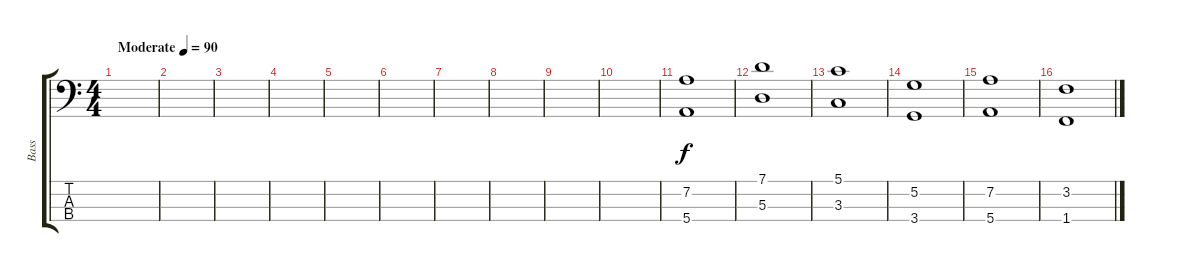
\track ("Bass" "Bass") {instrument electricbassfinger}
\staff {score tabs}
\tuning (G2 D2 A1 E1) {hide}
\ts (4 4)
\tempo (90 "Moderate")
\clef f4
\ks c
|
|
|
|
|
|
|
|
|
|
(7.2 5.4).1 |
(7.1 5.3).1 |
(5.1 3.3).1 |
(5.2 3.4).1 |
(7.2 5.4).1 |
(3.2 1.4).1
